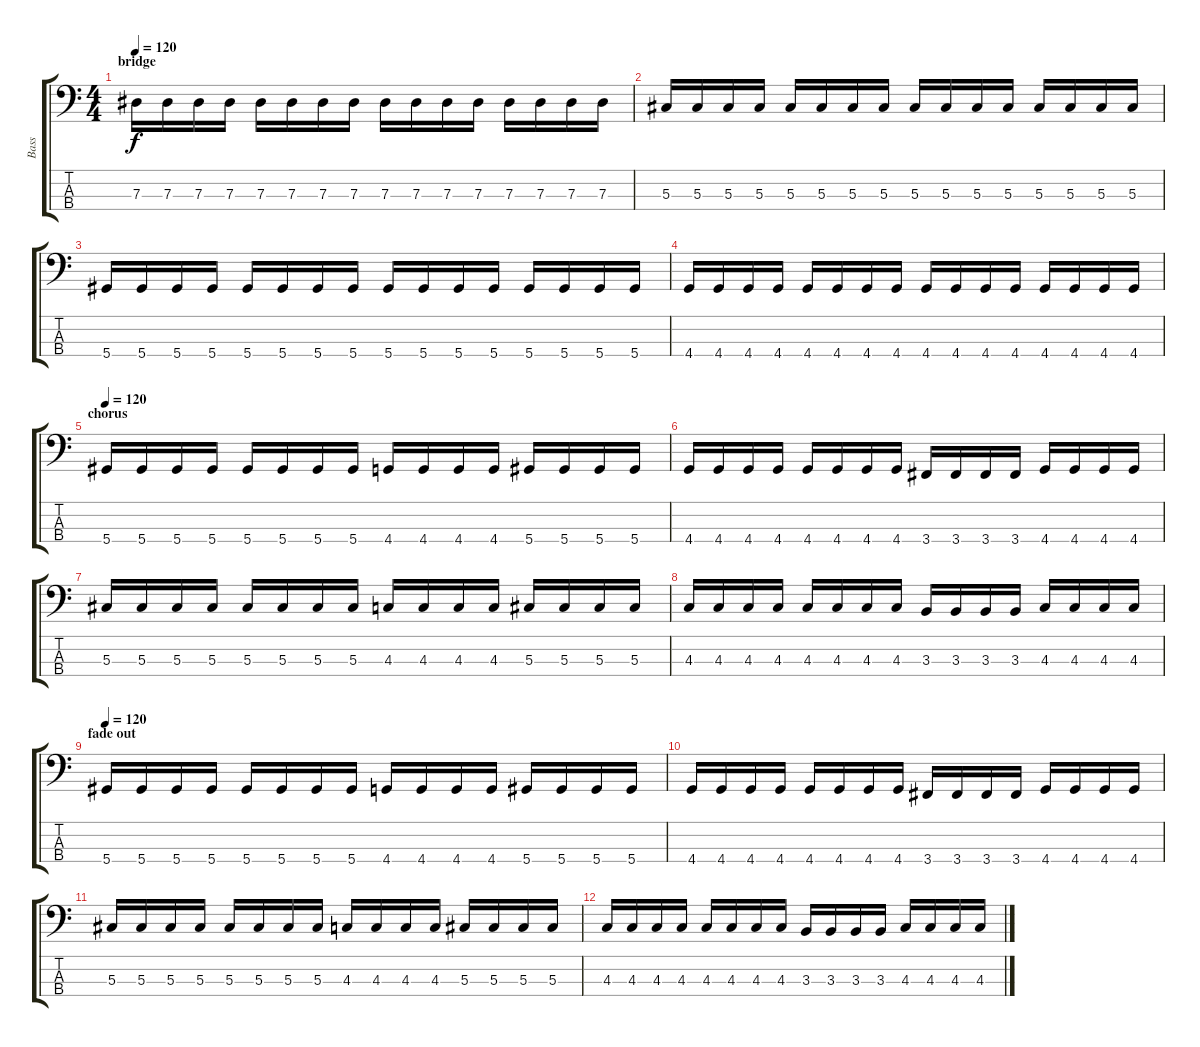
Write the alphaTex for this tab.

\track ("Bass" "Bass") {instrument electricbasspick}
\staff {score tabs}
\tuning (Gb2 Db2 Ab1 Eb1) {hide}
\ts (4 4)
\section ("" "bridge")
\tempo 120
\clef f4
\ks c
7.3.16{dy f} 7.3.16 7.3.16 7.3.16 7.3.16 7.3.16 7.3.16 7.3.16 7.3.16 7.3.16 7.3.16 7.3.16 7.3.16 7.3.16 7.3.16 7.3.16 |
5.3.16 5.3.16 5.3.16 5.3.16 5.3.16 5.3.16 5.3.16 5.3.16 5.3.16 5.3.16 5.3.16 5.3.16 5.3.16 5.3.16 5.3.16 5.3.16 |
5.4.16 5.4.16 5.4.16 5.4.16 5.4.16 5.4.16 5.4.16 5.4.16 5.4.16 5.4.16 5.4.16 5.4.16 5.4.16 5.4.16 5.4.16 5.4.16 |
4.4.16 4.4.16 4.4.16 4.4.16 4.4.16 4.4.16 4.4.16 4.4.16 4.4.16 4.4.16 4.4.16 4.4.16 4.4.16 4.4.16 4.4.16 4.4.16 |
\section ("" "chorus")
\tempo 120
5.4.16 5.4.16 5.4.16 5.4.16 5.4.16 5.4.16 5.4.16 5.4.16 4.4.16 4.4.16 4.4.16 4.4.16 5.4.16 5.4.16 5.4.16 5.4.16 |
4.4.16 4.4.16 4.4.16 4.4.16 4.4.16 4.4.16 4.4.16 4.4.16 3.4.16 3.4.16 3.4.16 3.4.16 4.4.16 4.4.16 4.4.16 4.4.16 |
5.3.16 5.3.16 5.3.16 5.3.16 5.3.16 5.3.16 5.3.16 5.3.16 4.3.16 4.3.16 4.3.16 4.3.16 5.3.16 5.3.16 5.3.16 5.3.16 |
4.3.16 4.3.16 4.3.16 4.3.16 4.3.16 4.3.16 4.3.16 4.3.16 3.3.16 3.3.16 3.3.16 3.3.16 4.3.16 4.3.16 4.3.16 4.3.16 |
\section ("" "fade out")
\tempo 120
5.4.16 5.4.16 5.4.16 5.4.16 5.4.16 5.4.16 5.4.16 5.4.16 4.4.16 4.4.16 4.4.16 4.4.16 5.4.16 5.4.16 5.4.16 5.4.16 |
4.4.16 4.4.16 4.4.16 4.4.16 4.4.16 4.4.16 4.4.16 4.4.16 3.4.16 3.4.16 3.4.16 3.4.16 4.4.16 4.4.16 4.4.16 4.4.16 |
5.3.16 5.3.16 5.3.16 5.3.16 5.3.16 5.3.16 5.3.16 5.3.16 4.3.16 4.3.16 4.3.16 4.3.16 5.3.16 5.3.16 5.3.16 5.3.16 |
4.3.16 4.3.16 4.3.16 4.3.16 4.3.16 4.3.16 4.3.16 4.3.16 3.3.16 3.3.16 3.3.16 3.3.16 4.3.16 4.3.16 4.3.16 4.3.16
